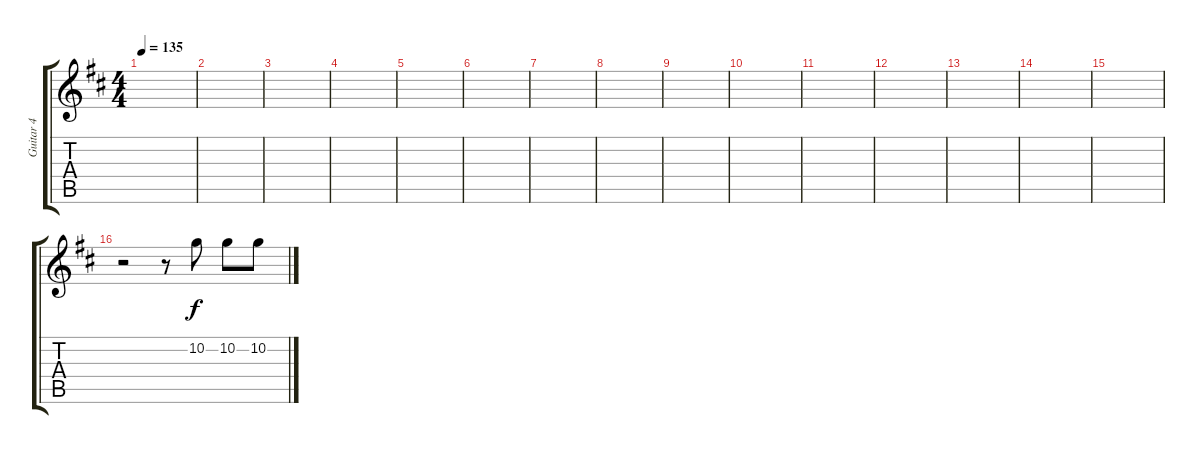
\track ("Guitar 4" "Guitar 4") {instrument distortionguitar}
\staff {score tabs}
\tuning (D4 A3 F3 C3 G2 D2) {hide}
\ts (4 4)
\tempo 135
\clef g2
\ks d
|
|
|
|
|
|
|
|
|
|
|
|
|
|
|
r.2 r.8 10.2.8 10.2.8 10.2.8
